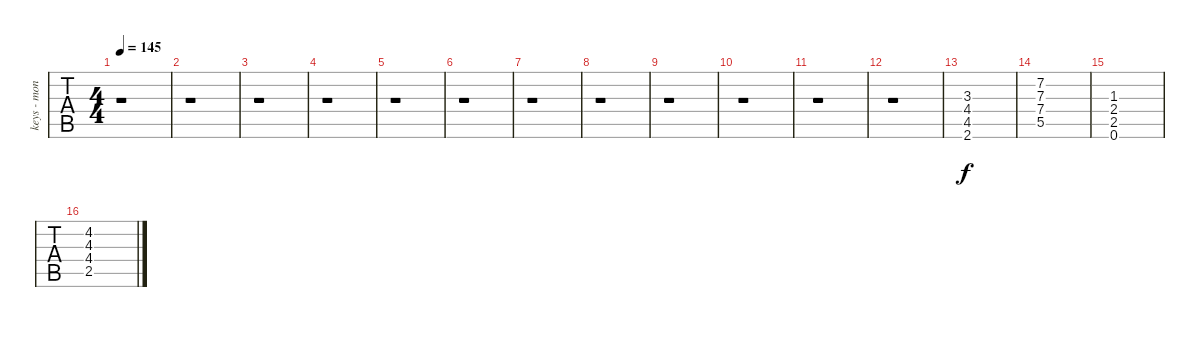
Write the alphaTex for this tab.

\track ("keys - monty oxy moron" "keys - mon") {instrument churchorgan}
\staff {tabs}
\tuning (E4 B3 G3 D3 A2 E2) {hide}
\ts (4 4)
\tempo 145
\clef g2
\ks c
r.1{dy f} |
r.1 |
r.1 |
r.1 |
r.1 |
r.1 |
r.1 |
r.1 |
r.1 |
r.1 |
r.1 |
r.1 |
(3.3 4.4 4.5 2.6).1 |
(7.2 7.3 7.4 5.5).1 |
(1.3 2.4 2.5 0.6).1 |
(4.2 4.3 4.4 2.5).1
